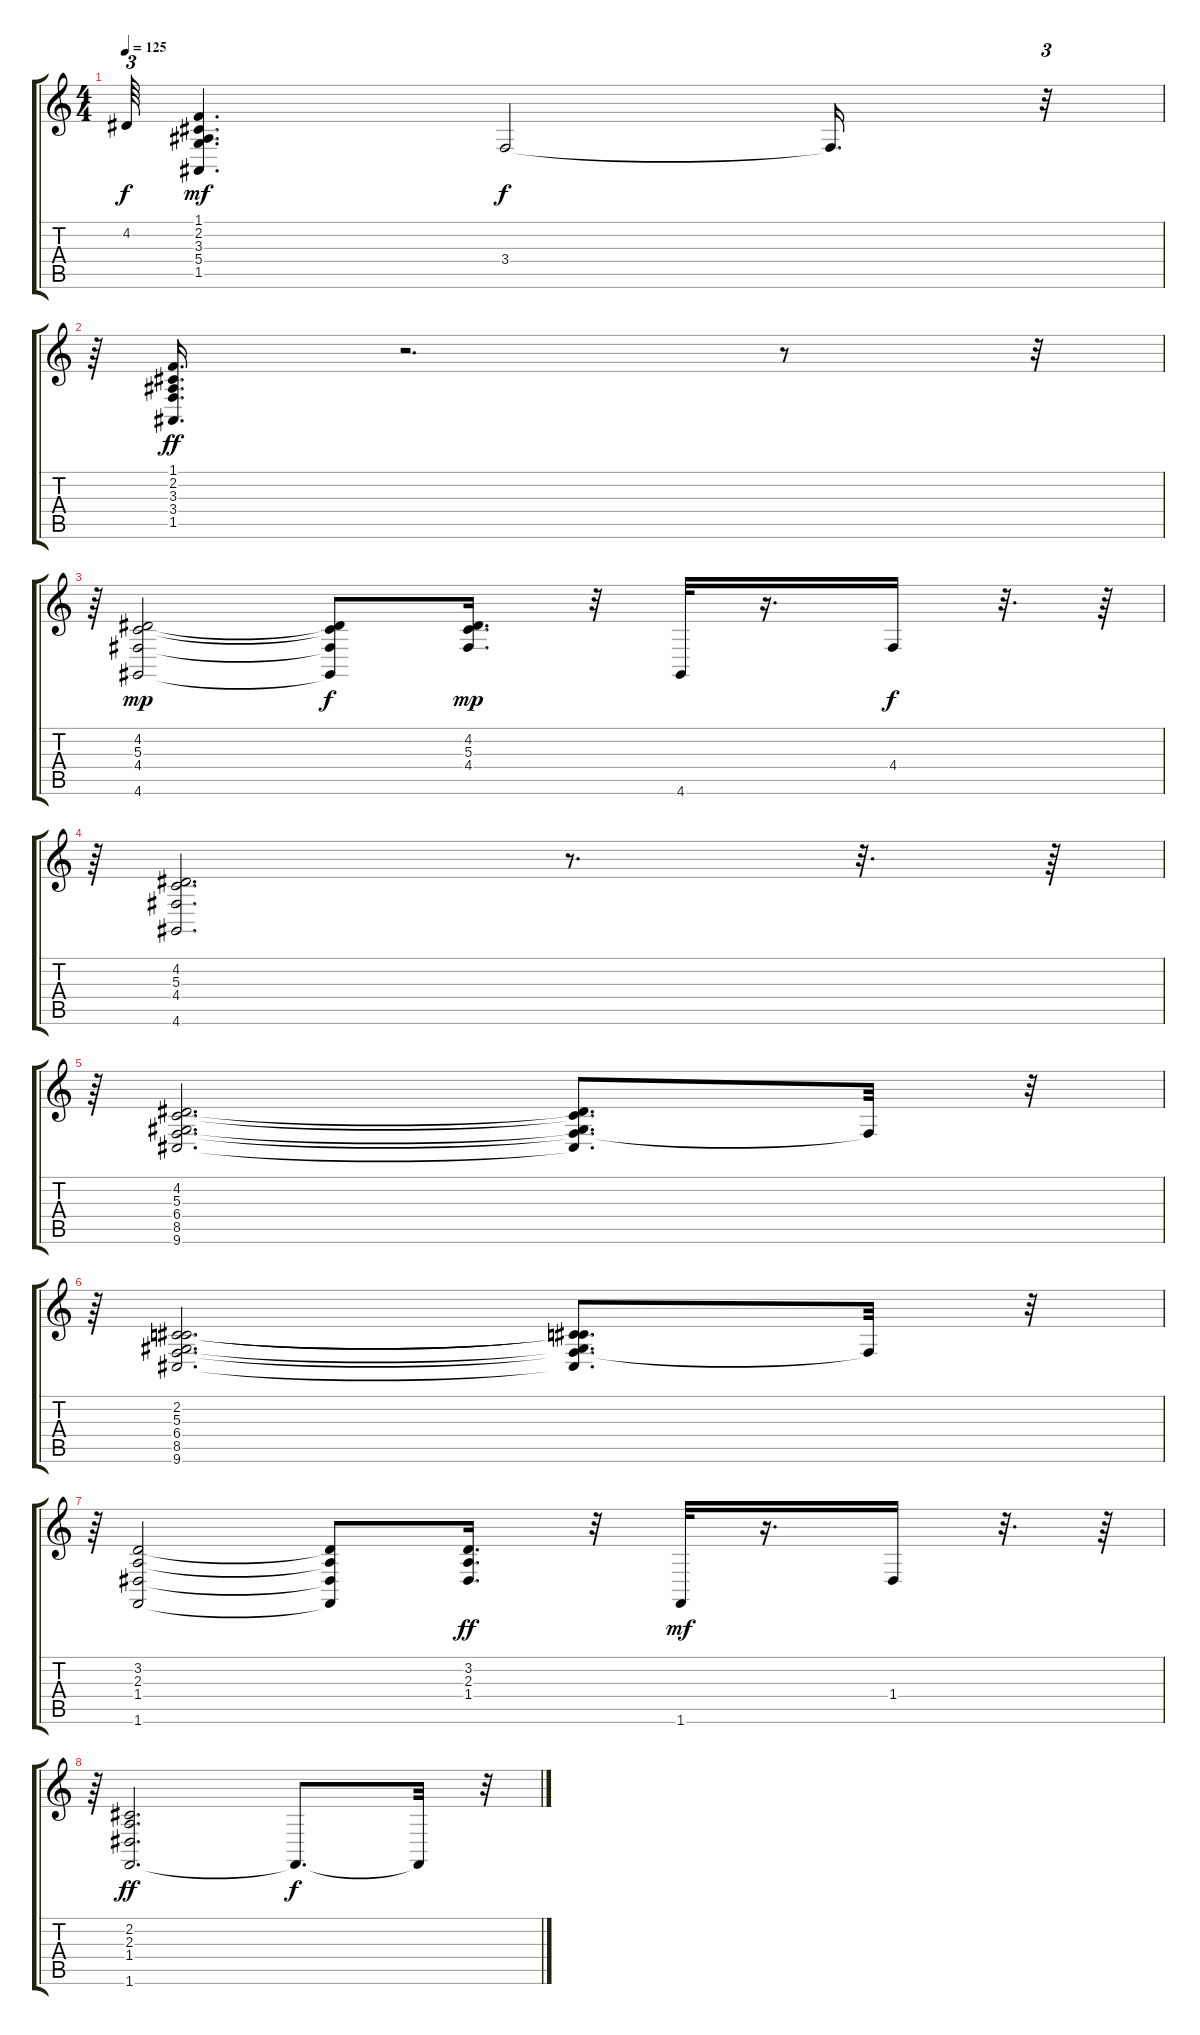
\track "" {instrument acousticgrandpiano}
\staff {score tabs}
\tuning (E4 B3 G3 D3 A2 E2) {hide}
\ts (4 4)
\tempo 125
\clef g2
\ks c
4.2{t}.64{tu (3 2) dy f} (1.1 2.2 3.3 5.4 1.5).4{d dy mf} 3.4.2{dy f} 3.4{t}.16{d} r.32{tu (3 2)} |
r.64{tu (3 2)} (1.1 2.2 3.3 3.4 1.5).16{d dy ff} r.2{d} r.8 r.32{tu (3 2)} |
r.64{tu (3 2)} (4.2 5.3 4.4 4.6).2{dy mp} (4.2{t} 5.3{t} 4.4{t} 4.6{t}).8{dy f} (4.2 5.3 4.4).16{d dy mp} r.32 4.6.32 r.16{d} 4.4.16{dy f} r.32{d} r.64 |
r.64{tu (3 2)} (4.2 5.3 4.4 4.6).2{d} r.8{d} r.32{d} r.64 |
r.64{tu (3 2)} (4.2 5.3 6.4 8.5 9.6).2{d} (4.2{t} 5.3{t} 6.4{t} 8.5{t} 9.6{t}).8{d} 8.5{t}.32 r.32{tu (3 2)} |
r.64{tu (3 2)} (2.2 5.3 6.4 8.5 9.6).2{d} (2.2{t} 5.3{t} 6.4{t} 8.5{t} 9.6{t}).8{d} 8.5{t}.32 r.32{tu (3 2)} |
r.64{tu (3 2)} (3.2 2.3 1.4 1.6).2 (3.2{t} 2.3{t} 1.4{t} 1.6{t}).8 (3.2 2.3 1.4).16{d dy ff} r.32 1.6.32{dy mf} r.16{d} 1.4.16 r.32{d} r.64 |
r.64{tu (3 2)} (2.2 2.3 1.4 1.6).2{d dy ff} 1.6{t}.8{d dy f} 1.6{t}.32 r.32{tu (3 2)}
